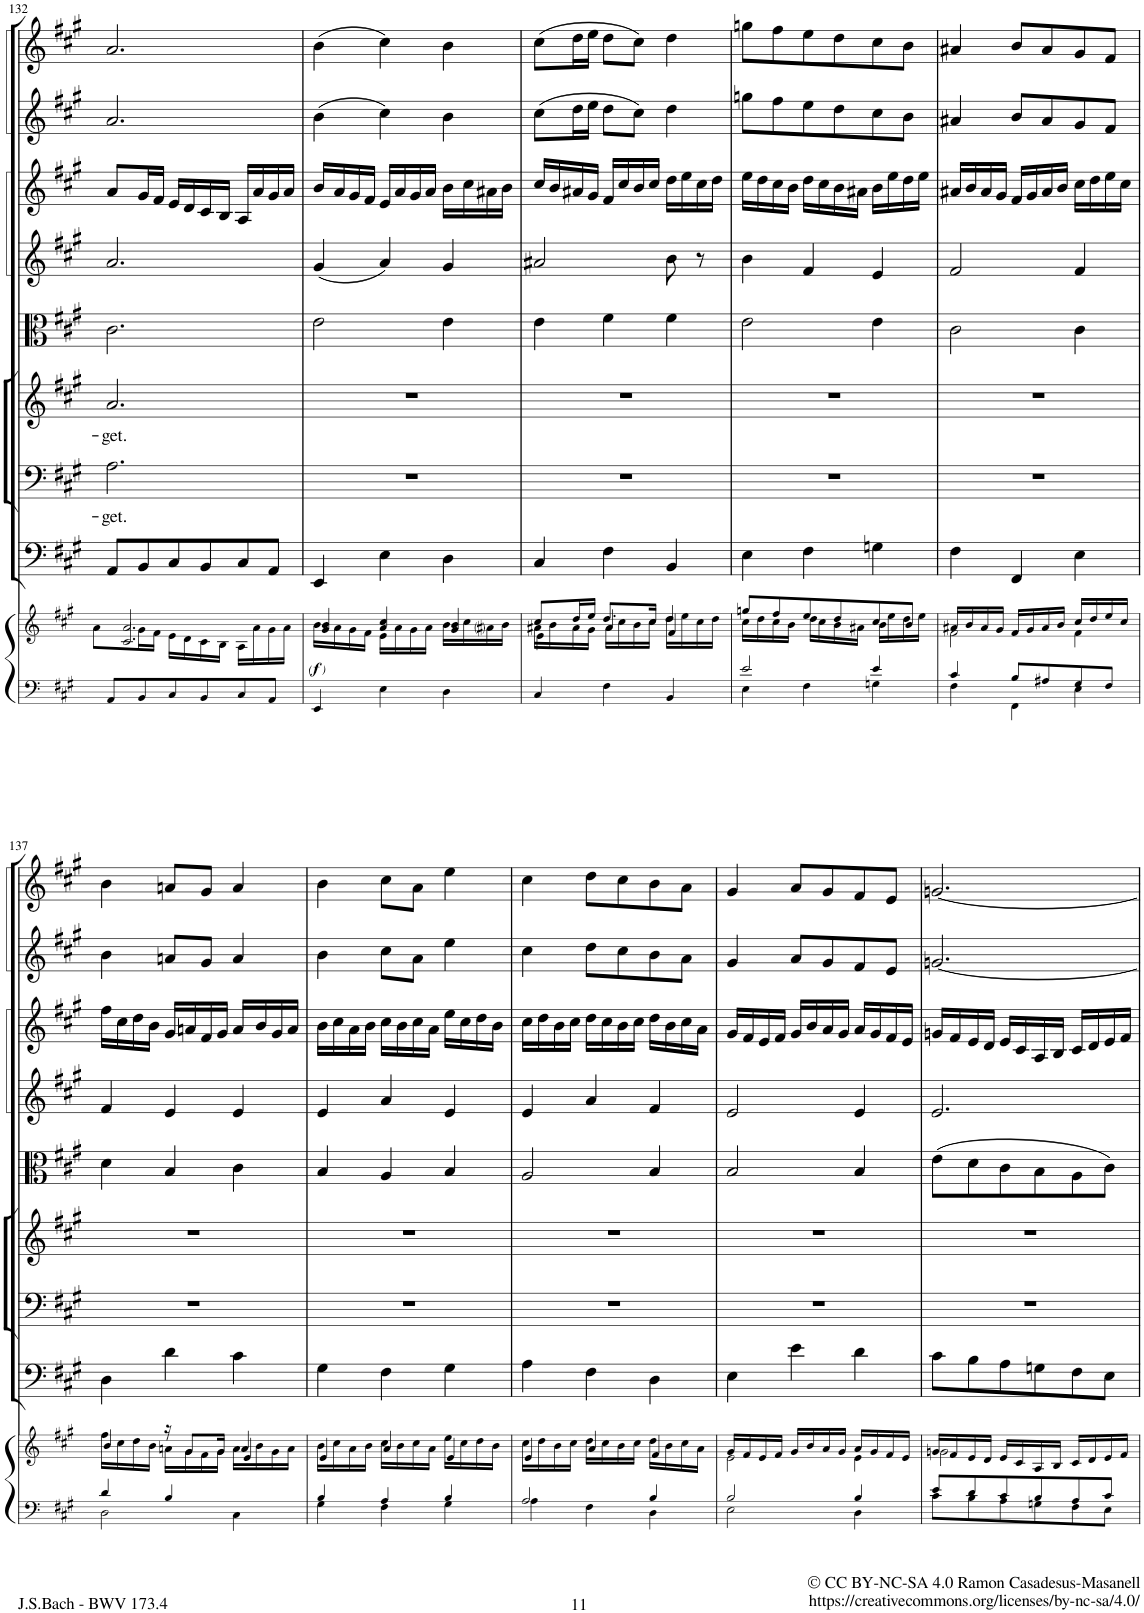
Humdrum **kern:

**kern	**kern	**dynam	**kern	**kern	**text	**kern	**text	**kern	**kern	**kern	**kern	**kern
*part9	*part9	*part9	*part8	*part7	*part7	*part6	*part6	*part5	*part4	*part3	*part2	*part1
*staff10	*staff9	*staff9/10	*staff8	*staff7	*staff7	*staff6	*staff6	*staff5	*staff4	*staff3	*staff2	*staff1
*I"Piano reduction	*	*	*I"Continuo	*I"Basso	*	*I"Soprano	*	*I"Viola	*I"Violino II	*I"Violino I	*I"Flauto traverso II	*I"Flauto traverso I
*I'Pno	*	*	*	*	*	*	*	*I'Vla	*I'Vln	*I'Vln	*I'Fl	*I'Fl
!!LO:PB:g=z
*clefF4	*clefG2	*	*clefF4	*clefF4	*	*clefG2	*	*clefC3	*clefG2	*clefG2	*clefG2	*clefG2
*k[f#c#g#]	*k[f#c#g#]	*	*k[f#c#g#]	*k[f#c#g#]	*	*k[f#c#g#]	*	*k[f#c#g#]	*k[f#c#g#]	*k[f#c#g#]	*k[f#c#g#]	*k[f#c#g#]
*M3/4	*M3/4	*	*M3/4	*M3/4	*	*M3/4	*	*M3/4	*M3/4	*M3/4	*M3/4	*M3/4
=132	=132	=132	=132	=132	=132	=132	=132	=132	=132	=132	=132	=132
*	*^	*	*	*	*	*	*	*	*	*	*	*
*	*	*^	*	*	*	*	*	*	*	*	*	*	*
!	!	!	!	!	!	!	!LO:LY:b	!	!LO:LY:b	!	!	!	!	!
8AA/L	2.a/	8a\L	2.c#/	.	8AA/L	2.A\	-get.	2.a/	-get.	2.c#\	2.a/	8a/L	2.a/	2.a/
8BB/	.	16g#\L	.	.	8BB/	.	.	.	.	.	.	16g#/L	.	.
.	.	16f#\JJ	.	.	.	.	.	.	.	.	.	16f#/JJ	.	.
8C#/	.	16e\LL	.	.	8C#/	.	.	.	.	.	.	16e/LL	.	.
.	.	16d\	.	.	.	.	.	.	.	.	.	16d/	.	.
8BB/	.	16c#\	.	.	8BB/	.	.	.	.	.	.	16c#/	.	.
.	.	16B\JJ	.	.	.	.	.	.	.	.	.	16B/JJ	.	.
8C#/	.	16A\LL	.	.	8C#/	.	.	.	.	.	.	16A/LL	.	.
.	.	16a\	.	.	.	.	.	.	.	.	.	16a/	.	.
8AA/J	.	16g#\	.	.	8AA/J	.	.	.	.	.	.	16g#/	.	.
.	.	16a\JJ	.	.	.	.	.	.	.	.	.	16a/JJ	.	.
*	*	*v	*v	*	*	*	*	*	*	*	*	*	*	*
=133	=133	=133	=133	=133	=133	=133	=133	=133	=133	=133	=133	=133	=133
!	!	!	!LO:DY:b	!	!	!	!	!	!	!	!	!	!
!	!	!	!LO:DY:n=1:b	!	!	!	!	!	!	!	!	!	!
!	!	!	!LO:DY:n=2:b	!	!	!	!	!	!	!	!	!	!
4EE/	4g#/ 4b/	16b\LL	other-dynamics f other-dynamics	4EE/	2.r	.	2.r	.	2e\	(4g#/	16b/LL	(4b\	(4b\
.	.	16a\	.	.	.	.	.	.	.	.	16a/	.	.
.	.	16g#\	.	.	.	.	.	.	.	.	16g#/	.	.
.	.	16f#\JJ	.	.	.	.	.	.	.	.	16f#/JJ	.	.
4E\	4a/ 4cc#/	16e\LL	.	4E\	.	.	.	.	.	4a/)	16e/LL	4cc#\)	4cc#\)
.	.	16a\	.	.	.	.	.	.	.	.	16a/	.	.
.	.	16g#\	.	.	.	.	.	.	.	.	16g#/	.	.
.	.	16a\JJ	.	.	.	.	.	.	.	.	16a/JJ	.	.
4D\	4g#/ 4b/	16b\LL	.	4D\	.	.	.	.	4e\	4g#/	16b\LL	4b\	4b\
.	.	16cc#\	.	.	.	.	.	.	.	.	16cc#\	.	.
.	.	16a#i\	.	.	.	.	.	.	.	.	16a#X\	.	.
.	.	16b\JJ	.	.	.	.	.	.	.	.	16b\JJ	.	.
=134	=134	=134	=134	=134	=134	=134	=134	=134	=134	=134	=134	=134	=134
*	*	*^	*	*	*	*	*	*	*	*	*	*	*
4C#/	8cc#/L	16a#X\LL	4e\	.	4C#/	2.r	.	2.r	.	4e\	2a#X/	16cc#/LL	(8cc#\L	(8cc#\L
.	.	16b\	.	.	.	.	.	.	.	.	.	16b/	.	.
.	16dd/L	16a#\	.	.	.	.	.	.	.	.	.	16a#X/	16dd\L	16dd\L
.	16ee/JJ	16g#\JJ	.	.	.	.	.	.	.	.	.	16g#/JJ	16ee\JJ	16ee\JJ
4F#\	8.dd/L	16a#\LL	4a#/	.	4F#\	.	.	.	.	4f#\	.	16f#/LL	8dd\L	8dd\L
.	.	16cc#\	.	.	.	.	.	.	.	.	.	16cc#/	.	.
.	.	16b\	.	.	.	.	.	.	.	.	.	16b/	8cc#\J)	8cc#\J)
.	16cc#/Jk	16cc#\JJ	.	.	.	.	.	.	.	.	.	16cc#/JJ	.	.
4BB/	4dd/	16dd\LL	4f#/	.	4BB/	.	.	.	.	4f#\	8b\	16dd\LL	4dd\	4dd\
.	.	16ee\	.	.	.	.	.	.	.	.	.	16ee\	.	.
.	.	16cc#\	.	.	.	.	.	.	.	.	8r	16cc#\	.	.
.	.	16dd\JJ	.	.	.	.	.	.	.	.	.	16dd\JJ	.	.
*	*	*v	*v	*	*	*	*	*	*	*	*	*	*	*
=135	=135	=135	=135	=135	=135	=135	=135	=135	=135	=135	=135	=135	=135
*^	*	*	*	*	*	*	*	*	*	*	*	*	*
2e/	4E\	8ggn/L	16cc#\LL	.	4E\	2.r	.	2.r	.	2e\	4b\	16ee\LL	8ggn\L	8ggn\L
.	.	.	16dd\	.	.	.	.	.	.	.	.	16dd\	.	.
.	.	8ff#/	16cc#\	.	.	.	.	.	.	.	.	16cc#\	8ff#\	8ff#\
.	.	.	16b\JJ	.	.	.	.	.	.	.	.	16b\JJ	.	.
.	4F#\	8ee/	16dd\LL	.	4F#\	.	.	.	.	.	4f#/	16dd\LL	8ee\	8ee\
.	.	.	16cc#\	.	.	.	.	.	.	.	.	16cc#\	.	.
.	.	8dd/	16b\	.	.	.	.	.	.	.	.	16b\	8dd\	8dd\
.	.	.	16a#X\JJ	.	.	.	.	.	.	.	.	16a#X\JJ	.	.
4e/	4Gn\	8cc#/	16b\LL	.	4Gn\	.	.	.	.	4e\	4e/	16b\LL	8cc#\	8cc#\
.	.	.	16ee\	.	.	.	.	.	.	.	.	16ee\	.	.
.	.	8b/J	16dd\	.	.	.	.	.	.	.	.	16dd\	8b\J	8b\J
.	.	.	16ee\JJ	.	.	.	.	.	.	.	.	16ee\JJ	.	.
=136	=136	=136	=136	=136	=136	=136	=136	=136	=136	=136	=136	=136	=136	=136
4c#/	4F#\	16a#X/LL	2f#\	.	4F#\	2.r	.	2.r	.	2c#\	2f#/	16a#X/LL	4a#X/	4a#X/
.	.	16b/	.	.	.	.	.	.	.	.	.	16b/	.	.
.	.	16a#/	.	.	.	.	.	.	.	.	.	16a#/	.	.
.	.	16g#/JJ	.	.	.	.	.	.	.	.	.	16g#/JJ	.	.
8B/L	4FF#\	16f#/LL	.	.	4FF#/	.	.	.	.	.	.	16f#/LL	8b/L	8b/L
.	.	16g#/	.	.	.	.	.	.	.	.	.	16g#/	.	.
8A#X/	.	16a#/	.	.	.	.	.	.	.	.	.	16a#/	8a#/	8a#/
.	.	16b/JJ	.	.	.	.	.	.	.	.	.	16b/JJ	.	.
8G#/	4E\	16cc#/LL	4f#\	.	4E\	.	.	.	.	4c#\	4f#/	16cc#\LL	8g#/	8g#/
.	.	16dd/	.	.	.	.	.	.	.	.	.	16dd\	.	.
8F#/J	.	16ee/	.	.	.	.	.	.	.	.	.	16ee\	8f#/J	8f#/J
.	.	16cc#/JJ	.	.	.	.	.	.	.	.	.	16cc#\JJ	.	.
!!LO:LB:g=z
=137	=137	=137	=137	=137	=137	=137	=137	=137	=137	=137	=137	=137	=137	=137
*	*	*	*^	*	*	*	*	*	*	*	*	*	*	*
4d/	2D\	4b/	16ff#\LL	2ryy	.	4D\	2.r	.	2.r	.	4d\	4f#/	16ff#\LL	4b\	4b\
.	.	.	16cc#\	.	.	.	.	.	.	.	.	.	16cc#\	.	.
.	.	.	16dd\	.	.	.	.	.	.	.	.	.	16dd\	.	.
.	.	.	16b\JJ	.	.	.	.	.	.	.	.	.	16b\JJ	.	.
4B/	.	16r	16an\LL	.	.	4d\	.	.	.	.	4B/	4e/	16g#/LL	8an/L	8an/L
.	.	8g#/L	16g#\	.	.	.	.	.	.	.	.	.	16an/	.	.
.	.	.	16f#\	.	.	.	.	.	.	.	.	.	16f#/	8g#/J	8g#/J
.	.	16g#/Jk	16g#\JJ	.	.	.	.	.	.	.	.	.	16g#/JJ	.	.
4ryy	4C#\	4a/	16a\LL	4e/	.	4c#\	.	.	.	.	4c#\	4e/	16a/LL	4a/	4a/
.	.	.	16b\	.	.	.	.	.	.	.	.	.	16b/	.	.
.	.	.	16g#\	.	.	.	.	.	.	.	.	.	16g#/	.	.
.	.	.	16a\JJ	.	.	.	.	.	.	.	.	.	16a/JJ	.	.
*	*	*	*v	*v	*	*	*	*	*	*	*	*	*	*	*
=138	=138	=138	=138	=138	=138	=138	=138	=138	=138	=138	=138	=138	=138	=138
4B/	4G#\	4e/	16b\LL	.	4G#\	2.r	.	2.r	.	4B/	4e/	16b\LL	4b\	4b\
.	.	.	16cc#\	.	.	.	.	.	.	.	.	16cc#\	.	.
.	.	.	16a\	.	.	.	.	.	.	.	.	16a\	.	.
.	.	.	16b\JJ	.	.	.	.	.	.	.	.	16b\JJ	.	.
4A/	4F#\	4a/	16cc#\LL	.	4F#\	.	.	.	.	4A/	4a/	16cc#\LL	8cc#\L	8cc#\L
.	.	.	16b\	.	.	.	.	.	.	.	.	16b\	.	.
.	.	.	16cc#\	.	.	.	.	.	.	.	.	16cc#\	8a\J	8a\J
.	.	.	16a\JJ	.	.	.	.	.	.	.	.	16a\JJ	.	.
4B/	4G#\	4e/	16ee\LL	.	4G#\	.	.	.	.	4B/	4e/	16ee\LL	4ee\	4ee\
.	.	.	16cc#\	.	.	.	.	.	.	.	.	16cc#\	.	.
.	.	.	16dd\	.	.	.	.	.	.	.	.	16dd\	.	.
.	.	.	16b\JJ	.	.	.	.	.	.	.	.	16b\JJ	.	.
=139	=139	=139	=139	=139	=139	=139	=139	=139	=139	=139	=139	=139	=139	=139
2A/	4A\	4e/	16cc#\LL	.	4A\	2.r	.	2.r	.	2A/	4e/	16cc#\LL	4cc#\	4cc#\
.	.	.	16dd\	.	.	.	.	.	.	.	.	16dd\	.	.
.	.	.	16b\	.	.	.	.	.	.	.	.	16b\	.	.
.	.	.	16cc#\JJ	.	.	.	.	.	.	.	.	16cc#\JJ	.	.
.	4F#\	4a/	16dd\LL	.	4F#\	.	.	.	.	.	4a/	16dd\LL	8dd\L	8dd\L
.	.	.	16cc#\	.	.	.	.	.	.	.	.	16cc#\	.	.
.	.	.	16b\	.	.	.	.	.	.	.	.	16b\	8cc#\	8cc#\
.	.	.	16cc#\JJ	.	.	.	.	.	.	.	.	16cc#\JJ	.	.
4B/	4D\	4f#/	16dd\LL	.	4D\	.	.	.	.	4B/	4f#/	16dd\LL	8b\	8b\
.	.	.	16b\	.	.	.	.	.	.	.	.	16b\	.	.
.	.	.	16cc#\	.	.	.	.	.	.	.	.	16cc#\	8a\J	8a\J
.	.	.	16a\JJ	.	.	.	.	.	.	.	.	16a\JJ	.	.
=140	=140	=140	=140	=140	=140	=140	=140	=140	=140	=140	=140	=140	=140	=140
2B/	2E\	16g#/LL	2e\	.	4E\	2.r	.	2.r	.	2B/	2e/	16g#/LL	4g#/	4g#/
.	.	16f#/	.	.	.	.	.	.	.	.	.	16f#/	.	.
.	.	16e/	.	.	.	.	.	.	.	.	.	16e/	.	.
.	.	16f#/JJ	.	.	.	.	.	.	.	.	.	16f#/JJ	.	.
.	.	16g#/LL	.	.	4e\	.	.	.	.	.	.	16g#/LL	8a/L	8a/L
.	.	16b/	.	.	.	.	.	.	.	.	.	16b/	.	.
.	.	16a/	.	.	.	.	.	.	.	.	.	16a/	8g#/	8g#/
.	.	16g#/JJ	.	.	.	.	.	.	.	.	.	16g#/JJ	.	.
4B/	4D\	16a/LL	4e\	.	4d\	.	.	.	.	4B/	4e/	16a/LL	8f#/	8f#/
.	.	16g#/	.	.	.	.	.	.	.	.	.	16g#/	.	.
.	.	16f#/	.	.	.	.	.	.	.	.	.	16f#/	8e/J	8e/J
.	.	16e/JJ	.	.	.	.	.	.	.	.	.	16e/JJ	.	.
=141	=141	=141	=141	=141	=141	=141	=141	=141	=141	=141	=141	=141	=141	=141
8e/L	8c#\L	16gn/LL	2.g\	.	8c#\L	2.r	.	2.r	.	(8e\L	2.e/	16gn/LL	[2.gn/	[2.gn/
.	.	16f#/	.	.	.	.	.	.	.	.	.	16f#/	.	.
8d/	8B\	16e/	.	.	8B\	.	.	.	.	8d\	.	16e/	.	.
.	.	16d/JJ	.	.	.	.	.	.	.	.	.	16d/JJ	.	.
8c#/	8A\	16e/LL	.	.	8A\	.	.	.	.	8c#\	.	16e/LL	.	.
.	.	16c#/	.	.	.	.	.	.	.	.	.	16c#/	.	.
8B/	8Gn\	16A/	.	.	8Gn\	.	.	.	.	8B\	.	16A/	.	.
.	.	16B/JJ	.	.	.	.	.	.	.	.	.	16B/JJ	.	.
8A/	8F#\	16c#/LL	.	.	8F#\	.	.	.	.	8A\	.	16c#/LL	.	.
.	.	16d/	.	.	.	.	.	.	.	.	.	16d/	.	.
8c#/J	8E\J	16e/	.	.	8E\J	.	.	.	.	8c#\J)	.	16e/	.	.
.	.	16f#/JJ	.	.	.	.	.	.	.	.	.	16f#/JJ	.	.
*v	*v	*	*	*	*	*	*	*	*	*	*	*	*	*
*	*v	*v	*	*	*	*	*	*	*	*	*	*	*
=	=	=	=	=	=	=	=	=	=	=	=	=
*-	*-	*-	*-	*-	*-	*-	*-	*-	*-	*-	*-	*-
